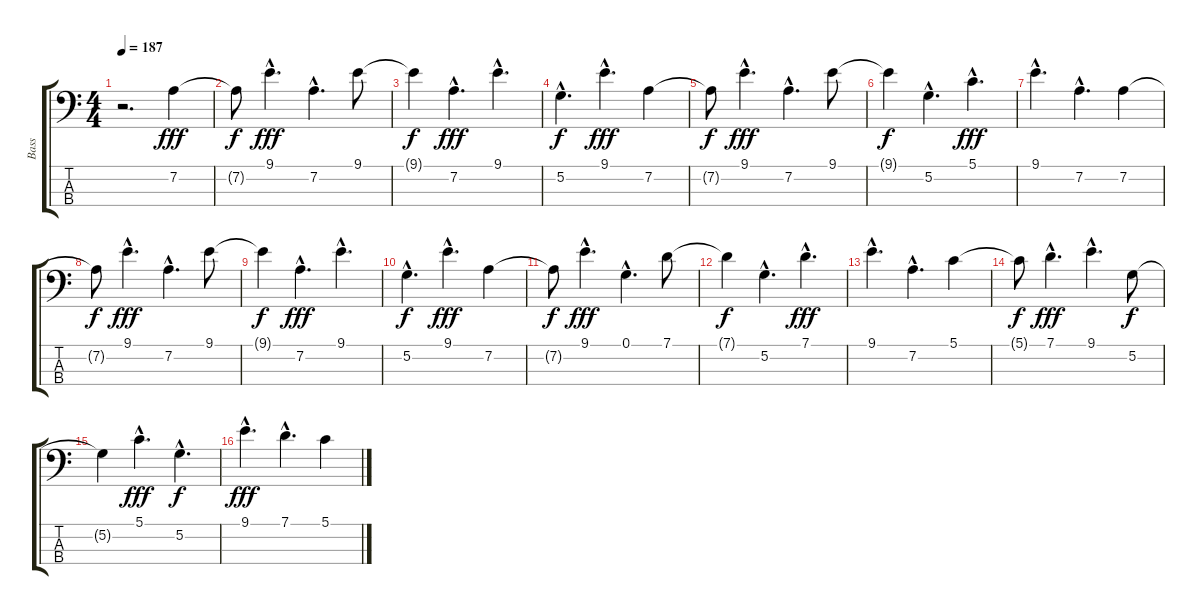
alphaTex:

\track ("Bass" "Bass") {instrument fretlessbass}
\staff {score tabs}
\tuning (G2 D2 A1 E1) {hide}
\ts (4 4)
\tempo 187
\clef f4
\ks c
r.2{d dy fff instrument fretlessbass} 7.2.4 |
7.2{t}.8{dy f} 9.1{hac}.4{d dy fff} 7.2{hac}.4{d} 9.1.8 |
9.1{t}.4{dy f} 7.2{hac}.4{d dy fff} 9.1{hac}.4{d} |
5.2{hac}.4{d dy f} 9.1{hac}.4{d dy fff} 7.2.4 |
7.2{t}.8{dy f} 9.1{hac}.4{d dy fff} 7.2{hac}.4{d} 9.1.8 |
9.1{t}.4{dy f} 5.2{hac}.4{d} 5.1{hac}.4{d dy fff} |
9.1{hac}.4{d} 7.2{hac}.4{d} 7.2.4 |
7.2{t}.8{dy f} 9.1{hac}.4{d dy fff} 7.2{hac}.4{d} 9.1.8 |
9.1{t}.4{dy f} 7.2{hac}.4{d dy fff} 9.1{hac}.4{d} |
5.2{hac}.4{d dy f} 9.1{hac}.4{d dy fff} 7.2.4 |
7.2{t}.8{dy f} 9.1{hac}.4{d dy fff} 0.1{hac}.4{d} 7.1.8 |
7.1{t}.4{dy f} 5.2{hac}.4{d} 7.1{hac}.4{d dy fff} |
9.1{hac}.4{d} 7.2{hac}.4{d} 5.1.4 |
5.1{t}.8{dy f} 7.1{hac}.4{d dy fff} 9.1{hac}.4{d} 5.2.8{dy f} |
5.2{t}.4 5.1{hac}.4{d dy fff} 5.2{hac}.4{d dy f} |
9.1{hac}.4{d dy fff} 7.1{hac}.4{d} 5.1.4
